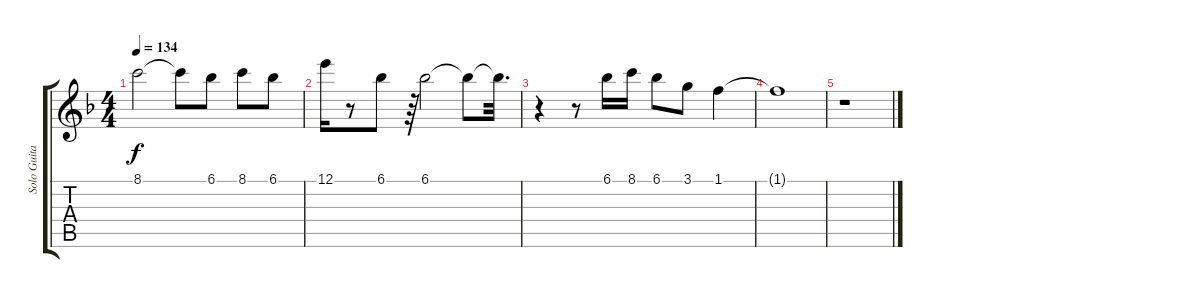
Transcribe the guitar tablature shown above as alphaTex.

\track ("Solo Guitar 2" "Solo Guita") {instrument overdrivenguitar}
\staff {score tabs}
\tuning (E4 B3 G3 D3 A2 E2) {hide}
\ts (4 4)
\tempo 134
\clef g2
\ks f
8.1.2{dy f} 8.1{t}.8 6.1.8 8.1.8 6.1.8 |
12.1.16 r.8 6.1.8 r.64 6.1.2 6.1{t}.8 6.1{t}.32{d} |
r.4 r.8 6.1.16 8.1.16 6.1.8 3.1.8 1.1.4 |
1.1{t}.1 |
r.1
